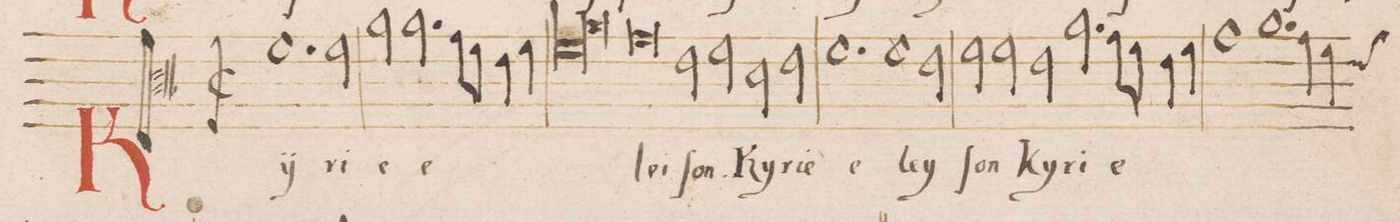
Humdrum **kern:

**kern	**text
*I"DISCANTVS	*
*clefC3	*
*k[b-]	*
*met(C|)	*
*M2/1	*
1.f	Kÿ-
2f\	-ri-
=28	=28
2a\	-e
2.a\	e-
8g\L	.
8f\J	.
4e\	.
4f\	.
=29	=29
*lig	*
1f	.
1a	.
*Xlig	*
=30-	=30-
0g	-lei-
=31-	=31-
2e\	-ſon.
2f\	Kÿ-
2d\	-ri-
2e\	-e
=32	=32
1.f	e-
1f\	-ley-
=33-	=33-
2e\	.
2f\	-ſon
2f\	Kÿ-
=34-	=34-
2e\	-ri-
2.a\	-e
8g\L	e-
8f\J	.
4e\	.
4f\	.
=35	=35
1g	.
1.a	.
=36-	=36-
4g\	.
4f\	.
*custos:e	*
*-	*-
